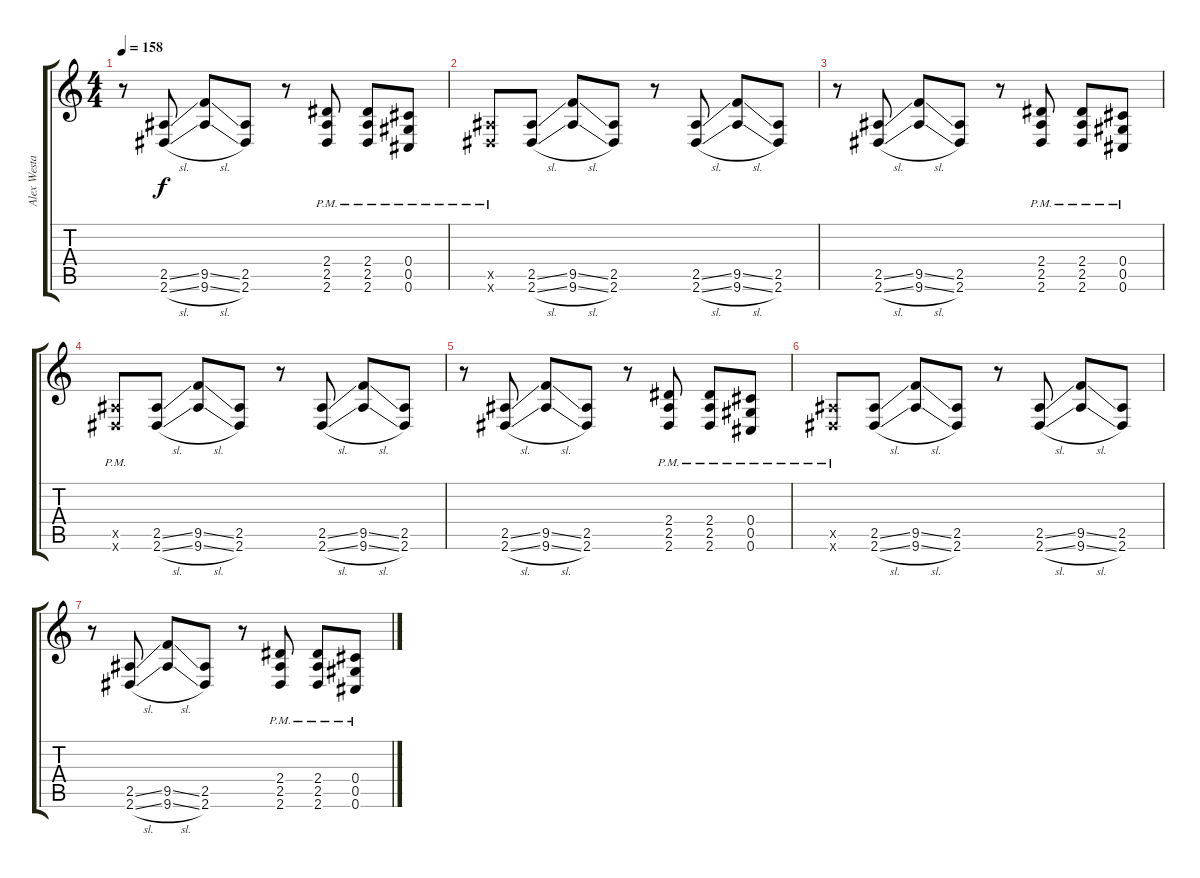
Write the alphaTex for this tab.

\track ("Alex Westaway" "Alex Westa") {instrument electricguitarjazz}
\staff {score tabs}
\tuning (Eb4 Bb3 Gb3 Db3 Ab2 Db2) {hide}
\ts (4 4)
\tempo 158
\clef g2
\ks c
r.8{dy f} (2.5{ss} 2.6{sl}).8 (9.5{ss} 9.6{sl}).8 (2.5 2.6).8 r.8 (2.4{pm} 2.5{pm} 2.6{pm}).8 (2.4{pm} 2.5{pm} 2.6{pm}).8 (0.4{pm} 0.5{pm} 0.6{pm}).8 |
(2.5{pm x} 2.6{pm x}).8 (2.5{ss} 2.6{sl}).8 (9.5{ss} 9.6{sl}).8 (2.5 2.6).8 r.8 (2.5{ss} 2.6{sl}).8 (9.5{ss} 9.6{sl}).8 (2.5 2.6).8 |
r.8 (2.5{ss} 2.6{sl}).8 (9.5{ss} 9.6{sl}).8 (2.5 2.6).8 r.8 (2.4{pm} 2.5{pm} 2.6{pm}).8 (2.4{pm} 2.5{pm} 2.6{pm}).8 (0.4{pm} 0.5{pm} 0.6{pm}).8 |
(2.5{pm x} 2.6{pm x}).8 (2.5{ss} 2.6{sl}).8 (9.5{ss} 9.6{sl}).8 (2.5 2.6).8 r.8 (2.5{ss} 2.6{sl}).8 (9.5{ss} 9.6{sl}).8 (2.5 2.6).8 |
r.8 (2.5{ss} 2.6{sl}).8 (9.5{ss} 9.6{sl}).8 (2.5 2.6).8 r.8 (2.4{pm} 2.5{pm} 2.6{pm}).8 (2.4{pm} 2.5{pm} 2.6{pm}).8 (0.4{pm} 0.5{pm} 0.6{pm}).8 |
(2.5{pm x} 2.6{pm x}).8 (2.5{ss} 2.6{sl}).8 (9.5{ss} 9.6{sl}).8 (2.5 2.6).8 r.8 (2.5{ss} 2.6{sl}).8 (9.5{ss} 9.6{sl}).8 (2.5 2.6).8 |
r.8 (2.5{ss} 2.6{sl}).8 (9.5{ss} 9.6{sl}).8 (2.5 2.6).8 r.8 (2.4{pm} 2.5{pm} 2.6{pm}).8 (2.4{pm} 2.5{pm} 2.6{pm}).8 (0.4{pm} 0.5{pm} 0.6{pm}).8
